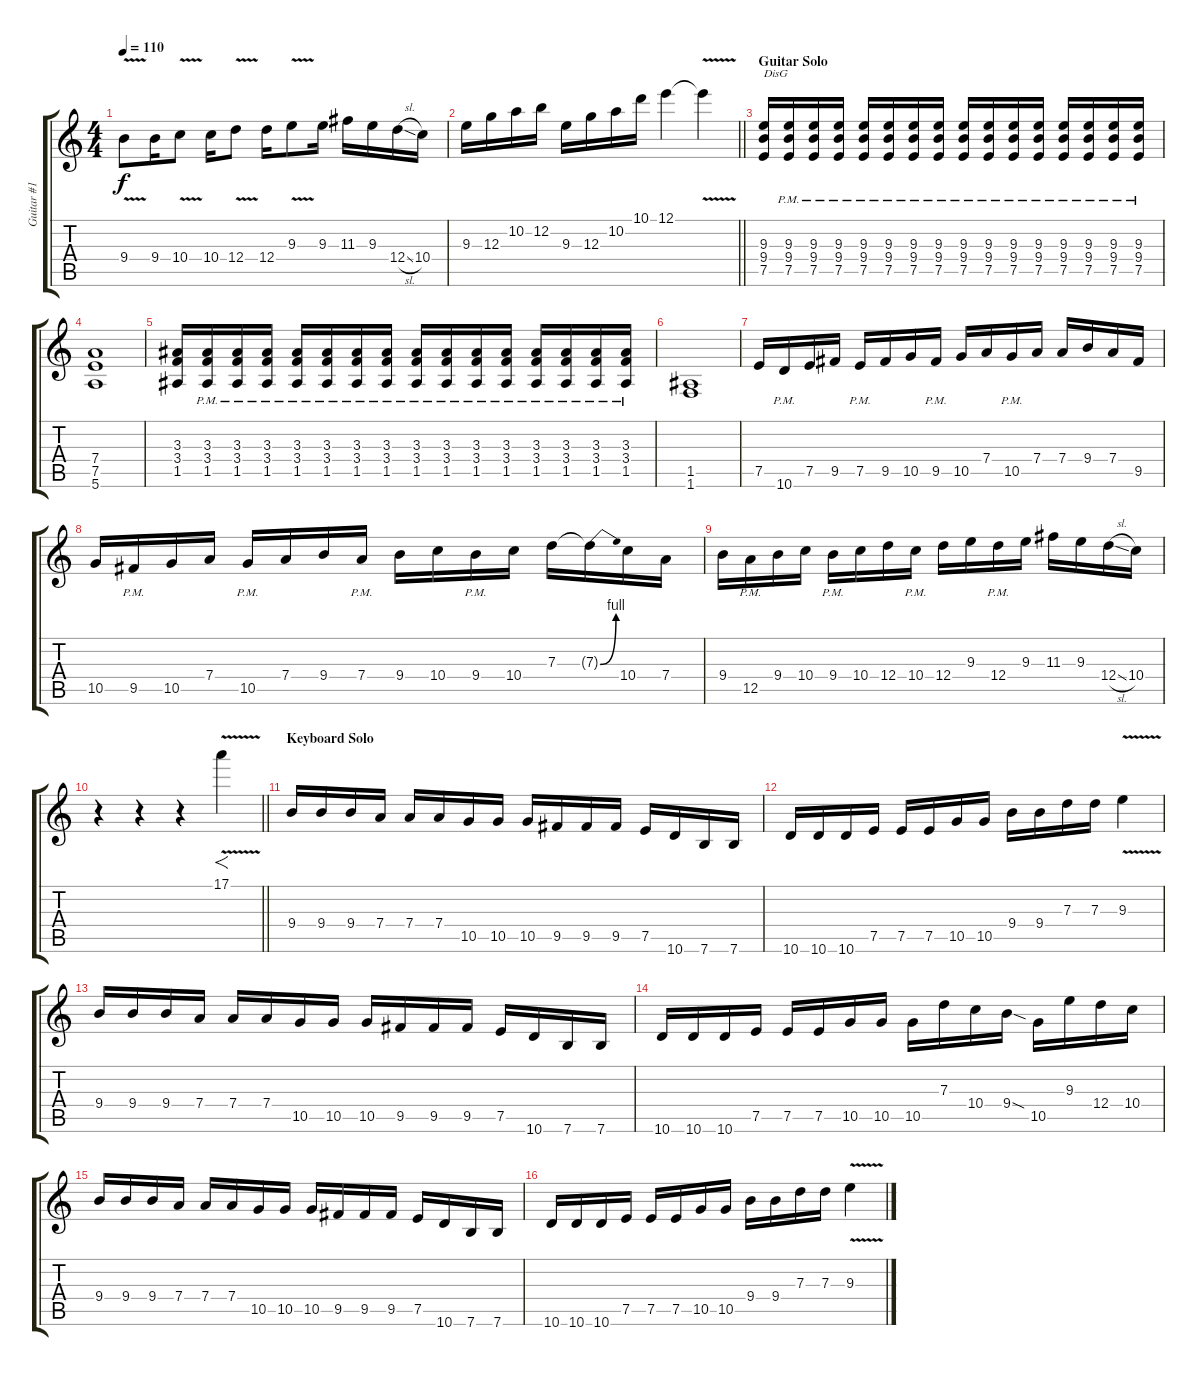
\track ("Guitar #1" "Guitar #1") {instrument distortionguitar}
\staff {score tabs}
\tuning (E4 B3 G3 D3 A2 E2) {hide}
\ts (4 4)
\tempo 110
\clef g2
\ks c
9.4{v}.8{dy f} 9.4.16 10.4{v}.8 10.4.16 12.4{v}.8 12.4.16 9.3{v}.8 9.3.16 11.3.16 9.3.16 12.4{sl}.16 10.4.16 |
\barLineRight lightlight
9.3.16 12.3.16 10.2.16 12.2.16 9.3.16 12.3.16 10.2.16 10.1.16 12.1.4 12.1{v t}.4 |
\section ("" "Guitar Solo")
(9.3 9.4 7.5).16{txt "DisG" volume 10 instrument distortionguitar} (9.3{pm} 9.4{pm} 7.5{pm}).16 (9.3{pm} 9.4{pm} 7.5{pm}).16 (9.3{pm} 9.4{pm} 7.5{pm}).16 (9.3{pm} 9.4{pm} 7.5{pm}).16 (9.3{pm} 9.4{pm} 7.5{pm}).16 (9.3{pm} 9.4{pm} 7.5{pm}).16 (9.3{pm} 9.4{pm} 7.5{pm}).16 (9.3{pm} 9.4{pm} 7.5{pm}).16 (9.3{pm} 9.4{pm} 7.5{pm}).16 (9.3{pm} 9.4{pm} 7.5{pm}).16 (9.3{pm} 9.4{pm} 7.5{pm}).16 (9.3{pm} 9.4{pm} 7.5{pm}).16 (9.3{pm} 9.4{pm} 7.5{pm}).16 (9.3{pm} 9.4{pm} 7.5{pm}).16 (9.3{pm} 9.4{pm} 7.5{pm}).16 |
(7.4 7.5 5.6).1 |
(3.3 3.4 1.5).16 (3.3{pm} 3.4{pm} 1.5{pm}).16 (3.3{pm} 3.4{pm} 1.5{pm}).16 (3.3{pm} 3.4{pm} 1.5{pm}).16 (3.3{pm} 3.4{pm} 1.5{pm}).16 (3.3{pm} 3.4{pm} 1.5{pm}).16 (3.3{pm} 3.4{pm} 1.5{pm}).16 (3.3{pm} 3.4{pm} 1.5{pm}).16 (3.3{pm} 3.4{pm} 1.5{pm}).16 (3.3{pm} 3.4{pm} 1.5{pm}).16 (3.3{pm} 3.4{pm} 1.5{pm}).16 (3.3{pm} 3.4{pm} 1.5{pm}).16 (3.3{pm} 3.4{pm} 1.5{pm}).16 (3.3{pm} 3.4{pm} 1.5{pm}).16 (3.3{pm} 3.4{pm} 1.5{pm}).16 (3.3{pm} 3.4{pm} 1.5{pm}).16 |
(1.5 1.6).1 |
7.5.16 10.6{pm}.16 7.5.16 9.5.16 7.5{pm}.16 9.5.16 10.5.16 9.5{pm}.16 10.5.16 7.4.16 10.5{pm}.16 7.4.16 7.4.16 9.4.16 7.4.16 9.5.16 |
10.5.16 9.5{pm}.16 10.5.16 7.4.16 10.5{pm}.16 7.4.16 9.4.16 7.4{pm}.16 9.4.16 10.4.16 9.4{pm}.16 10.4.16 7.3.16 7.3{be (bend 0 0 60 4) t}.16 10.4.16 7.4.16 |
9.4.16 12.5{pm}.16 9.4.16 10.4.16 9.4{pm}.16 10.4.16 12.4.16 10.4{pm}.16 12.4.16 9.3.16 12.4{pm}.16 9.3.16 11.3.16 9.3.16 12.4{sl}.16 10.4.16 |
\barLineRight lightlight
r.4 r.4 r.4 17.1{v}.4{f} |
\section ("" "Keyboard Solo")
9.4.16{volume 13} 9.4.16 9.4.16 7.4.16 7.4.16 7.4.16 10.5.16 10.5.16 10.5.16 9.5.16 9.5.16 9.5.16 7.5.16 10.6.16 7.6.16 7.6.16 |
10.6.16 10.6.16 10.6.16 7.5.16 7.5.16 7.5.16 10.5.16 10.5.16 9.4.16 9.4.16 7.3.16 7.3.16 9.3{v}.4 |
9.4.16{volume 13} 9.4.16 9.4.16 7.4.16 7.4.16 7.4.16 10.5.16 10.5.16 10.5.16 9.5.16 9.5.16 9.5.16 7.5.16 10.6.16 7.6.16 7.6.16 |
10.6.16 10.6.16 10.6.16 7.5.16 7.5.16 7.5.16 10.5.16 10.5.16 10.5.16 7.3.16 10.4.16 9.4{sod}.16 10.5.16 9.3.16 12.4.16 10.4.16 |
9.4.16{volume 13} 9.4.16 9.4.16 7.4.16 7.4.16 7.4.16 10.5.16 10.5.16 10.5.16 9.5.16 9.5.16 9.5.16 7.5.16 10.6.16 7.6.16 7.6.16 |
10.6.16 10.6.16 10.6.16 7.5.16 7.5.16 7.5.16 10.5.16 10.5.16 9.4.16 9.4.16 7.3.16 7.3.16 9.3{v}.4
